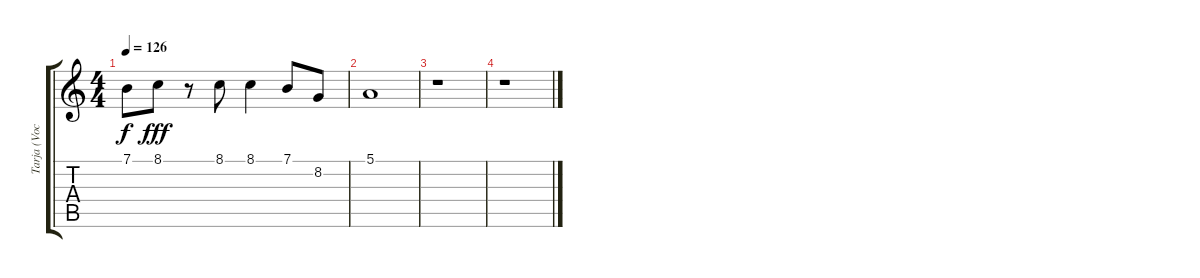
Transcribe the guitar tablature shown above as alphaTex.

\track ("Tarja (Vocals)" "Tarja (Voc") {instrument lead3calliope}
\staff {score tabs}
\tuning (E4 B3 G3 D3 A2 E2) {hide}
\ts (4 4)
\tempo 126
\clef g2
\ks c
7.1{t}.8{dy f} 8.1.8{dy fff} r.8 8.1.8 8.1.4 7.1.8 8.2.8 |
5.1.1 |
r.1 |
r.1
